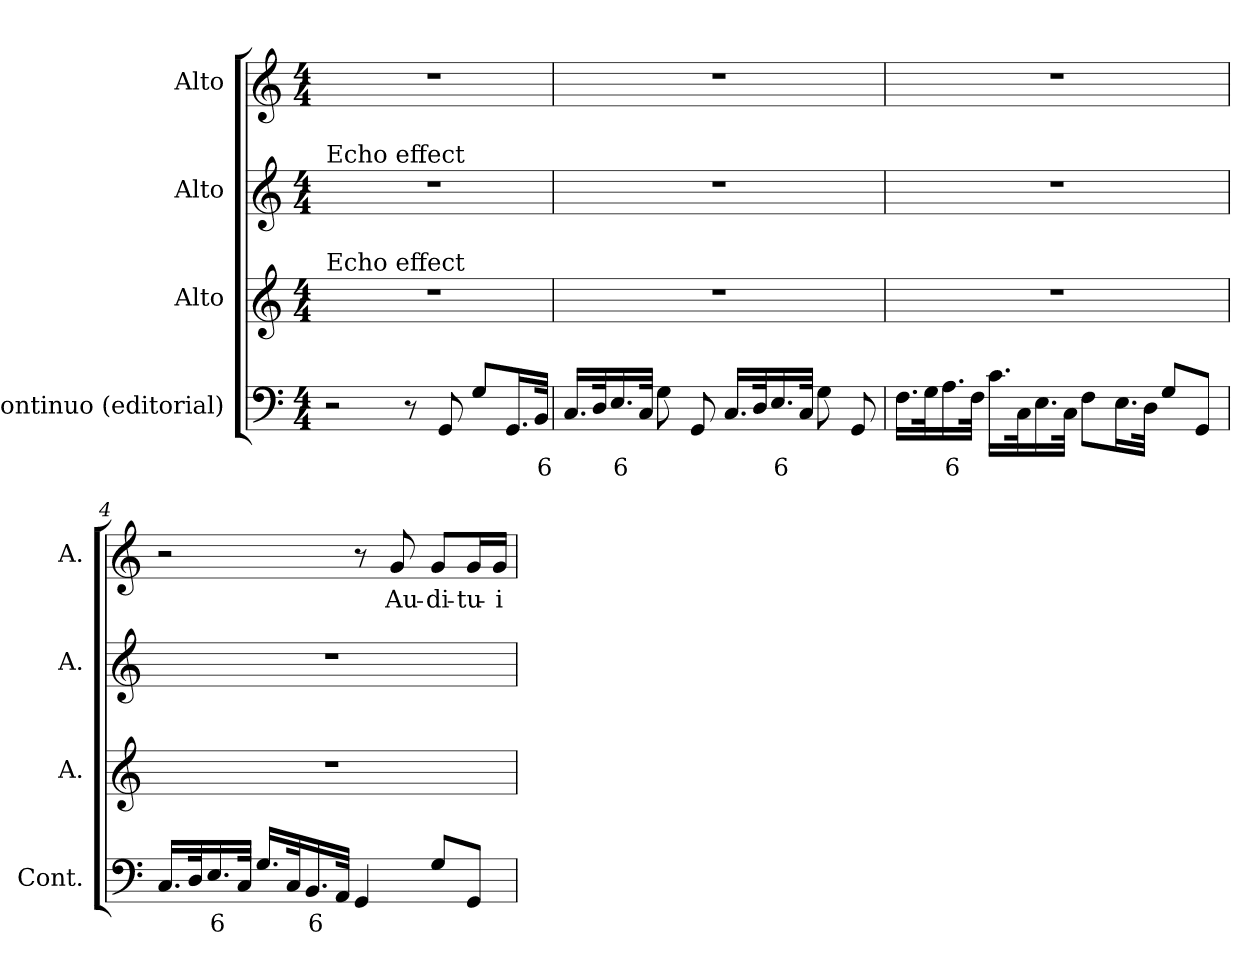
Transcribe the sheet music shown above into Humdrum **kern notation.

**kern	**text	**kern	**kern	**kern	**text
*part4	*part4	*part3	*part2	*part1	*part1
*staff4	*staff4	*staff3	*staff2	*staff1	*staff1
*I"Continuo (editorial)	*	*I"Alto	*I"Alto	*I"Alto	*
*I'Cont.	*	*I'A.	*I'A.	*I'A.	*
!!LO:PB:g=z
*clefF4	*	*clefG2	*clefG2	*clefG2	*
*k[]	*	*k[]	*k[]	*k[]	*
*C:	*	*C:	*C:	*C:	*
*M4/4	*	*M4/4	*M4/4	*M4/4	*
=1	=1	=1	=1	=1	=1
!	!	!	!LO:TX:a:t=Echo effect	!	!
!	!	!LO:TX:a:t=Echo effect	!	!	!
2r	.	1r	1r	1r	.
8r	.	.	.	.	.
8GGi/	.	.	.	.	.
8Gi/L	.	.	.	.	.
16.GGi/L	.	.	.	.	.
!	!LO:LY:b:color=#000000	!	!	!	!
32BBi/JJk	6	.	.	.	.
=2	=2	=2	=2	=2	=2
16.Ci/LL	.	1r	1r	1r	.
32Di/k	.	.	.	.	.
!	!LO:LY:b:color=#000000	!	!	!	!
16.Ei/	6	.	.	.	.
32Ci/JJk	.	.	.	.	.
8Gi\	.	.	.	.	.
8GGi/	.	.	.	.	.
16.Ci/LL	.	.	.	.	.
32Di/k	.	.	.	.	.
!	!LO:LY:b:color=#000000	!	!	!	!
16.Ei/	6	.	.	.	.
32Ci/JJk	.	.	.	.	.
8Gi\	.	.	.	.	.
8GGi/	.	.	.	.	.
=3	=3	=3	=3	=3	=3
16.Fi\LL	.	1r	1r	1r	.
32Gi\k	.	.	.	.	.
!	!LO:LY:b:color=#000000	!	!	!	!
16.Ai\	6	.	.	.	.
32Fi\JJk	.	.	.	.	.
16.ci\LL	.	.	.	.	.
32Ci\k	.	.	.	.	.
16.Ei\	.	.	.	.	.
32Ci\JJk	.	.	.	.	.
8Fi\L	.	.	.	.	.
16.Ei\L	.	.	.	.	.
32Di\JJk	.	.	.	.	.
8Gi/L	.	.	.	.	.
8GGi/J	.	.	.	.	.
=4	=4	=4	=4	=4	=4
16.Ci/LL	.	1r	1r	2r	.
32Di/k	.	.	.	.	.
!	!LO:LY:b:color=#000000	!	!	!	!
16.Ei/	6	.	.	.	.
32Ci/JJk	.	.	.	.	.
16.Gi/LL	.	.	.	.	.
32Ci/k	.	.	.	.	.
!	!LO:LY:b:color=#000000	!	!	!	!
16.BBi/	6	.	.	.	.
32AAi/JJk	.	.	.	.	.
4GGi/	.	.	.	8r	.
!	!	!	!	!	!LO:LY:b:color=#000000
.	.	.	.	8gi/	Au-
!	!	!	!	!	!LO:LY:b:color=#000000
8Gi/L	.	.	.	8gi/L	-di-
!	!	!	!	!	!LO:LY:b:color=#000000
8GGi/J	.	.	.	16gi/L	-tu-
!	!	!	!	!	!LO:LY:b:color=#000000
.	.	.	.	16gi/JJ	-i
=	=	=	=	=	=
*-	*-	*-	*-	*-	*-
